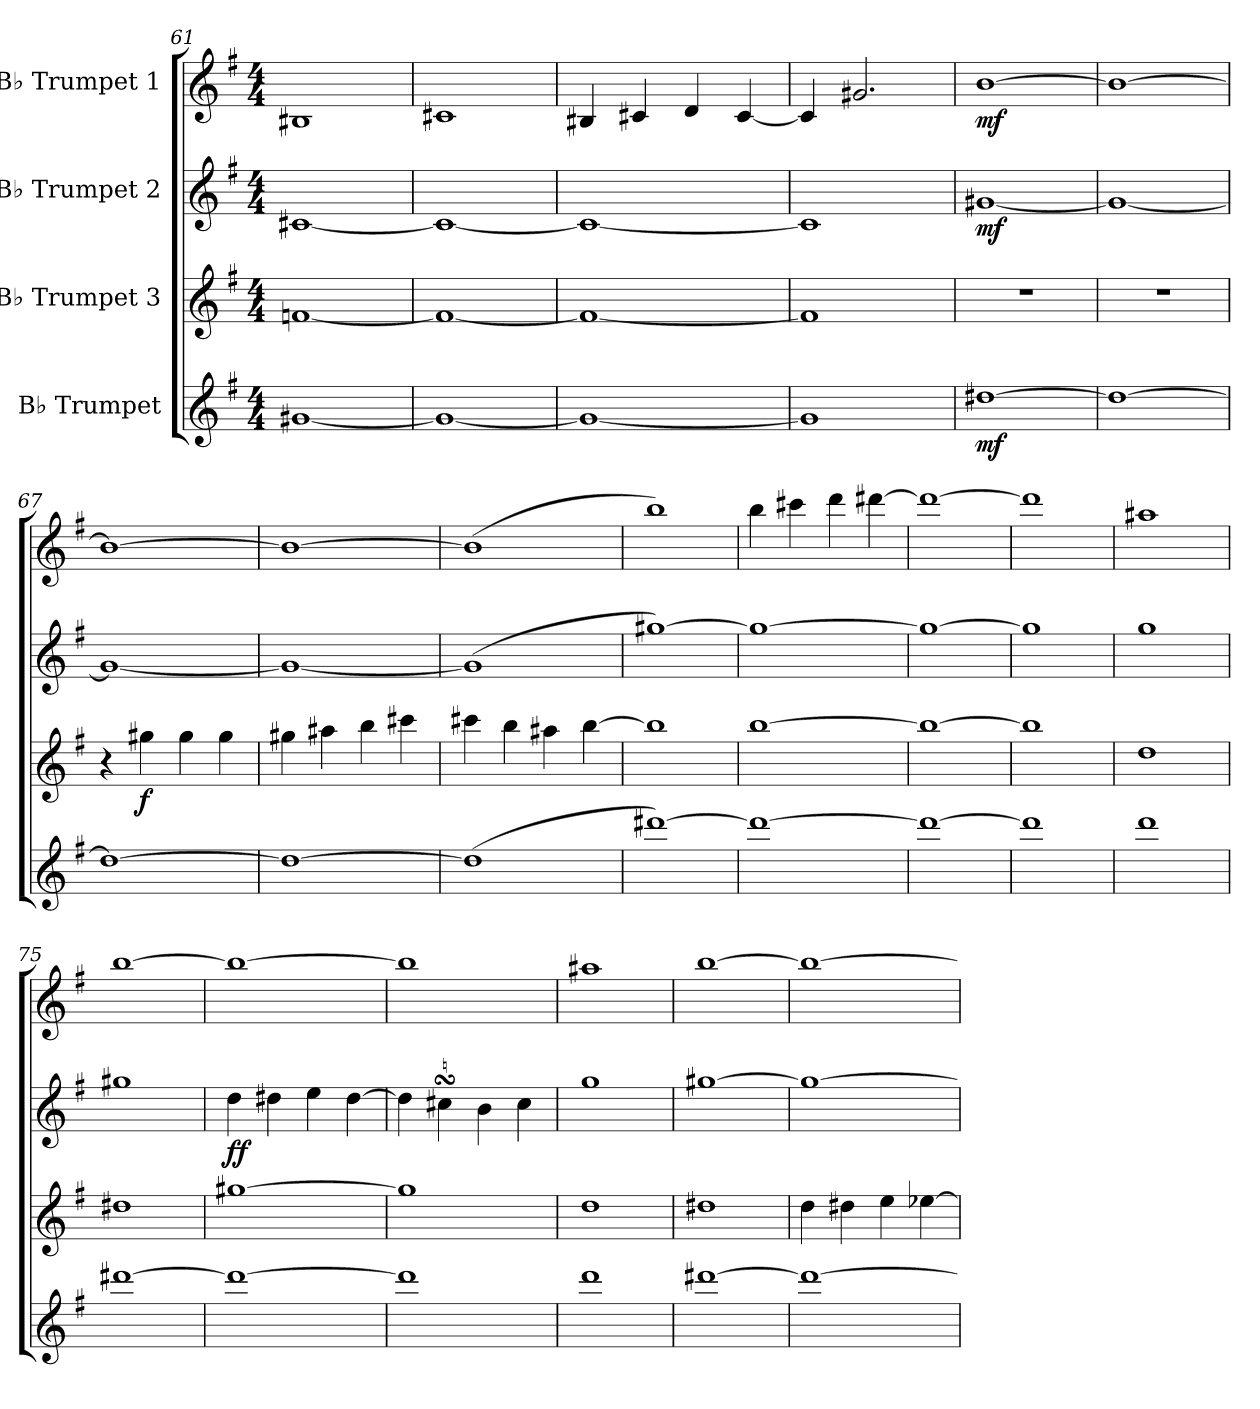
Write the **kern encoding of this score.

**kern	**dynam	**kern	**dynam	**kern	**dynam	**kern	**dynam
*part4	*part4	*part3	*part3	*part2	*part2	*part1	*part1
*staff4	*staff4	*staff3	*staff3	*staff2	*staff2	*staff1	*staff1
*I"B♭ Trumpet	*	*I"B♭ Trumpet 3	*	*I"B♭ Trumpet 2	*	*I"B♭ Trumpet 1	*
*clefG2	*	*clefG2	*	*clefG2	*	*clefG2	*
*ITrd1c2	*	*ITrd1c2	*	*ITrd1c2	*	*ITrd1c2	*
*k[b-]	*	*k[b-]	*	*k[b-]	*	*k[b-]	*
*M4/4	*	*M4/4	*	*M4/4	*	*M4/4	*
=61	=61	=61	=61	=61	=61	=61	=61
[1f#X	.	[1e-X	.	[1Bn	.	1A#X	.
=62	=62	=62	=62	=62	=62	=62	=62
1f#_	.	1e-_	.	1B_	.	1Bn	.
=63	=63	=63	=63	=63	=63	=63	=63
1f#_	.	1e-_	.	1B_	.	4A#X/	.
.	.	.	.	.	.	4Bn/	.
.	.	.	.	.	.	4c/	.
.	.	.	.	.	.	[4B/	.
=64	=64	=64	=64	=64	=64	=64	=64
1f#]	.	1e-]	.	1B]	.	4B/]	.
.	.	.	.	.	.	2.f#X/	.
=65	=65	=65	=65	=65	=65	=65	=65
!	!LO:DY:b	!	!	!	!LO:DY:b	!	!LO:DY:b
[1cc#X	mf	1r	.	[1f#X	mf	[1a	mf
=66	=66	=66	=66	=66	=66	=66	=66
1cc#_	.	1r	.	1f#_	.	1a_	.
=67	=67	=67	=67	=67	=67	=67	=67
1cc#_	.	4r	.	1f#_	.	1a_	.
!	!	!	!LO:DY:b	!	!	!	!
.	.	4ff#X\	f	.	.	.	.
.	.	4ff#\	.	.	.	.	.
.	.	4ff#\	.	.	.	.	.
!!LO:LB:g=z
=68	=68	=68	=68	=68	=68	=68	=68
1cc#_	.	4ff#X\	.	1f#_	.	1a_	.
.	.	4gg#X\	.	.	.	.	.
.	.	4aa\	.	.	.	.	.
.	.	4bbn\	.	.	.	.	.
=69	=69	=69	=69	=69	=69	=69	=69
(>1cc#]	.	4bbn\	.	(<1f#]	.	(>1a]	.
.	.	4aa\	.	.	.	.	.
.	.	4gg#X\	.	.	.	.	.
.	.	[4aa\	.	.	.	.	.
=70	=70	=70	=70	=70	=70	=70	=70
[1ccc#X)	.	1aa]	.	[1ff#X)	.	1aa)	.
=71	=71	=71	=71	=71	=71	=71	=71
1ccc#_	.	[1aa	.	1ff#_	.	4aa\	.
.	.	.	.	.	.	4bbn\	.
.	.	.	.	.	.	4ccc\	.
.	.	.	.	.	.	[4ccc#X\	.
=72	=72	=72	=72	=72	=72	=72	=72
1ccc#_	.	1aa_	.	1ff#_	.	1ccc#_	.
=73	=73	=73	=73	=73	=73	=73	=73
1ccc#]	.	1aa]	.	1ff#]	.	1ccc#]	.
=74	=74	=74	=74	=74	=74	=74	=74
1ccc	.	1cc	.	1ff	.	1gg#X	.
=75	=75	=75	=75	=75	=75	=75	=75
[1ccc#X	.	1cc#X	.	1ff#X	.	[1aa	.
!!LO:LB:g=z
=76	=76	=76	=76	=76	=76	=76	=76
!	!	!	!	!	!LO:DY:b	!	!
1ccc#_	.	[1ff#X	.	4cc\	ff	1aa_	.
.	.	.	.	4cc#X\	.	.	.
.	.	.	.	4dd\	.	.	.
.	.	.	.	[4cc#\	.	.	.
=77	=77	=77	=77	=77	=77	=77	=77
1ccc#]	.	1ff#]	.	4cc#\]	.	1aa]	.
.	.	.	.	4bnsSsS\	.	.	.
.	.	.	.	4a\	.	.	.
.	.	.	.	4b\	.	.	.
=78	=78	=78	=78	=78	=78	=78	=78
1ccc	.	1cc	.	1ff	.	1gg#X	.
=79	=79	=79	=79	=79	=79	=79	=79
[1ccc#X	.	1cc#X	.	[1ff#X	.	[1aa	.
=80	=80	=80	=80	=80	=80	=80	=80
1ccc#_	.	4cc\	.	1ff#_	.	1aa_	.
.	.	4cc#X\	.	.	.	.	.
.	.	4dd\	.	.	.	.	.
.	.	[4dd-X\	.	.	.	.	.
=	=	=	=	=	=	=	=
*-	*-	*-	*-	*-	*-	*-	*-
